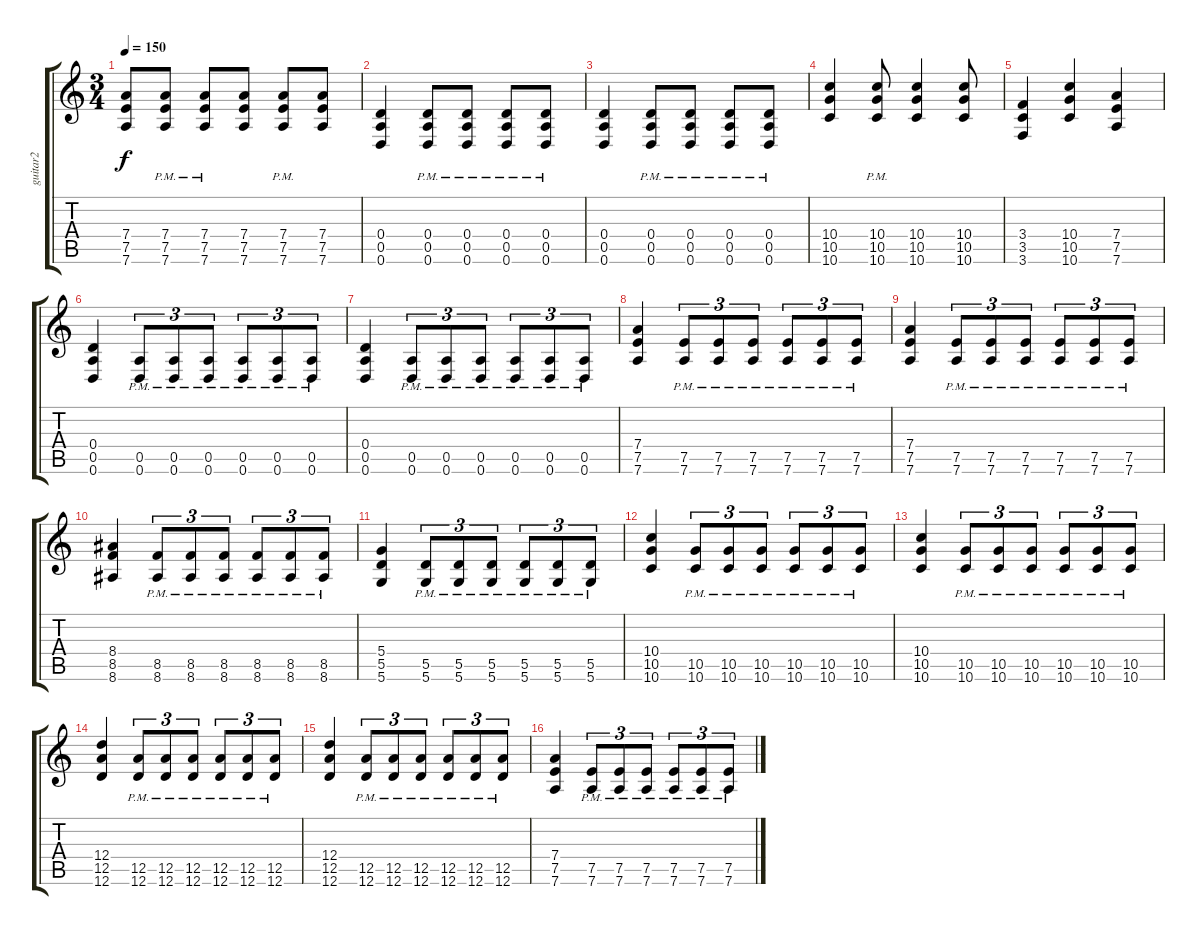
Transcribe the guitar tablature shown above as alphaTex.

\track ("guitar2" "guitar2") {instrument distortionguitar}
\staff {score tabs}
\tuning (E4 B3 G3 D3 A2 D2) {hide}
\ts (3 4)
\tempo 150
\clef g2
\ks c
(7.4 7.5 7.6).8{dy f} (7.4{pm} 7.5{pm} 7.6{pm}).8 (7.4{pm} 7.5{pm} 7.6{pm}).8 (7.4 7.5 7.6).8 (7.4{pm} 7.5{pm} 7.6{pm}).8 (7.4 7.5 7.6).8 |
(0.4 0.5 0.6).4 (0.4{pm} 0.5{pm} 0.6{pm}).8 (0.4{pm} 0.5{pm} 0.6{pm}).8 (0.4{pm} 0.5{pm} 0.6{pm}).8 (0.4{pm} 0.5{pm} 0.6{pm}).8 |
(0.4 0.5 0.6).4 (0.4{pm} 0.5{pm} 0.6{pm}).8 (0.4{pm} 0.5{pm} 0.6{pm}).8 (0.4{pm} 0.5{pm} 0.6{pm}).8 (0.4{pm} 0.5{pm} 0.6{pm}).8 |
(10.4 10.5 10.6).4 (10.4{pm} 10.5{pm} 10.6{pm}).8 (10.4 10.5 10.6).4 (10.4 10.5 10.6).8 |
(3.4 3.5 3.6).4 (10.4 10.5 10.6).4 (7.4 7.5 7.6).4 |
(0.4 0.5 0.6).4 (0.5{pm} 0.6{pm}).8{tu (3 2)} (0.5{pm} 0.6{pm}).8{tu (3 2)} (0.5{pm} 0.6{pm}).8{tu (3 2)} (0.5{pm} 0.6{pm}).8{tu (3 2)} (0.5{pm} 0.6{pm}).8{tu (3 2)} (0.5{pm} 0.6{pm}).8{tu (3 2)} |
(0.4 0.5 0.6).4 (0.5{pm} 0.6{pm}).8{tu (3 2)} (0.5{pm} 0.6{pm}).8{tu (3 2)} (0.5{pm} 0.6{pm}).8{tu (3 2)} (0.5{pm} 0.6{pm}).8{tu (3 2)} (0.5{pm} 0.6{pm}).8{tu (3 2)} (0.5{pm} 0.6{pm}).8{tu (3 2)} |
(7.4 7.5 7.6).4 (7.5{pm} 7.6{pm}).8{tu (3 2)} (7.5{pm} 7.6{pm}).8{tu (3 2)} (7.5{pm} 7.6{pm}).8{tu (3 2)} (7.5{pm} 7.6{pm}).8{tu (3 2)} (7.5{pm} 7.6{pm}).8{tu (3 2)} (7.5{pm} 7.6{pm}).8{tu (3 2)} |
(7.4 7.5 7.6).4 (7.5{pm} 7.6{pm}).8{tu (3 2)} (7.5{pm} 7.6{pm}).8{tu (3 2)} (7.5{pm} 7.6{pm}).8{tu (3 2)} (7.5{pm} 7.6{pm}).8{tu (3 2)} (7.5{pm} 7.6{pm}).8{tu (3 2)} (7.5{pm} 7.6{pm}).8{tu (3 2)} |
(8.4 8.5 8.6).4 (8.5{pm} 8.6{pm}).8{tu (3 2)} (8.5 8.6{pm}).8{tu (3 2)} (8.5{pm} 8.6{pm}).8{tu (3 2)} (8.5{pm} 8.6{pm}).8{tu (3 2)} (8.5{pm} 8.6{pm}).8{tu (3 2)} (8.5{pm} 8.6{pm}).8{tu (3 2)} |
(5.4 5.5 5.6).4 (5.5{pm} 5.6{pm}).8{tu (3 2)} (5.5 5.6{pm}).8{tu (3 2)} (5.5{pm} 5.6{pm}).8{tu (3 2)} (5.5{pm} 5.6{pm}).8{tu (3 2)} (5.5{pm} 5.6{pm}).8{tu (3 2)} (5.5{pm} 5.6{pm}).8{tu (3 2)} |
(10.4 10.5 10.6).4 (10.5{pm} 10.6{pm}).8{tu (3 2)} (10.5 10.6{pm}).8{tu (3 2)} (10.5{pm} 10.6{pm}).8{tu (3 2)} (10.5{pm} 10.6{pm}).8{tu (3 2)} (10.5{pm} 10.6{pm}).8{tu (3 2)} (10.5{pm} 10.6{pm}).8{tu (3 2)} |
(10.4 10.5 10.6).4 (10.5{pm} 10.6{pm}).8{tu (3 2)} (10.5 10.6{pm}).8{tu (3 2)} (10.5{pm} 10.6{pm}).8{tu (3 2)} (10.5{pm} 10.6{pm}).8{tu (3 2)} (10.5{pm} 10.6{pm}).8{tu (3 2)} (10.5{pm} 10.6{pm}).8{tu (3 2)} |
(12.4 12.5 12.6).4 (12.5{pm} 12.6{pm}).8{tu (3 2)} (12.5{pm} 12.6{pm}).8{tu (3 2)} (12.5{pm} 12.6{pm}).8{tu (3 2)} (12.5{pm} 12.6{pm}).8{tu (3 2)} (12.5{pm} 12.6{pm}).8{tu (3 2)} (12.5{pm} 12.6{pm}).8{tu (3 2)} |
(12.4 12.5 12.6).4 (12.5{pm} 12.6{pm}).8{tu (3 2)} (12.5{pm} 12.6{pm}).8{tu (3 2)} (12.5{pm} 12.6{pm}).8{tu (3 2)} (12.5{pm} 12.6{pm}).8{tu (3 2)} (12.5{pm} 12.6{pm}).8{tu (3 2)} (12.5{pm} 12.6{pm}).8{tu (3 2)} |
(7.4 7.5 7.6).4 (7.5{pm} 7.6{pm}).8{tu (3 2)} (7.5{pm} 7.6{pm}).8{tu (3 2)} (7.5{pm} 7.6{pm}).8{tu (3 2)} (7.5{pm} 7.6{pm}).8{tu (3 2)} (7.5{pm} 7.6{pm}).8{tu (3 2)} (7.5{pm} 7.6{pm}).8{tu (3 2)}
